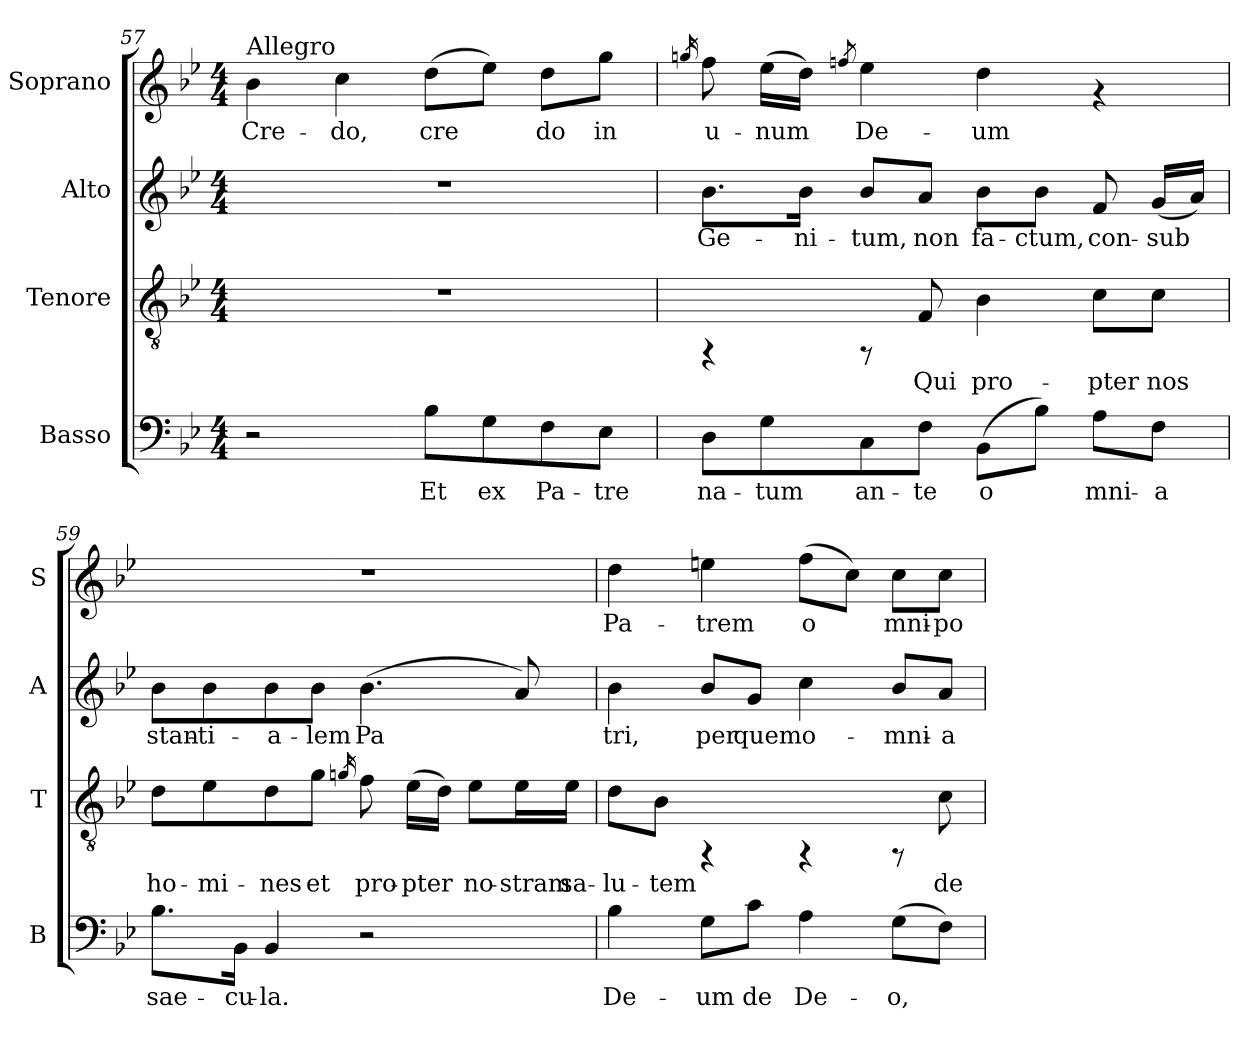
**kern	**text	**kern	**text	**kern	**text	**kern	**text
*part4	*part4	*part3	*part3	*part2	*part2	*part1	*part1
*staff4	*staff4	*staff3	*staff3	*staff2	*staff2	*staff1	*staff1
*I"Basso	*	*I"Tenore	*	*I"Alto	*	*I"Soprano	*
*I'B	*	*I'T	*	*I'A	*	*I'S	*
*clefF4	*	*clefGv2	*	*clefG2	*	*clefG2	*
*k[b-e-]	*	*k[b-e-]	*	*k[b-e-]	*	*k[b-e-]	*
*B-:	*	*B-:	*	*B-:	*	*B-:	*
*M4/4	*	*M4/4	*	*M4/4	*	*M4/4	*
=57	=57	=57	=57	=57	=57	=57	=57
!	!	!	!	!	!	!LO:TX:a:t=Allegro	!
!	!	!	!	!	!	!	!LO:LY:b:cj
2r	.	1r	.	1r	.	4b-\	Cre-
!	!	!	!	!	!	!	!LO:LY:b:cj
.	.	.	.	.	.	4cc\	-do,
!	!LO:LY:b:cj	!	!	!	!	!	!LO:LY:b:cj
8B-\L	Et	.	.	.	.	(>8dd\L	cre-
!	!LO:LY:b:cj	!	!	!	!	!	!LO:LY:b:cj
8G\	ex	.	.	.	.	8ee-\J)	--
!	!LO:LY:b:cj	!	!	!	!	!	!LO:LY:b:cj
8F\	Pa-	.	.	.	.	8dd\L	-do
!	!LO:LY:b:cj	!	!	!	!	!	!LO:LY:b:cj
8E-\J	-tre	.	.	.	.	8gg\J	in
=58	=58	=58	=58	=58	=58	=58	=58
.	.	.	.	.	.	16qggn/	.
!	!LO:LY:b:cj	!	!	!	!LO:LY:b:cj	!	!LO:LY:b:cj
8D\L	na-	4rFF	.	8.b-\L	Ge-	8ff\	u-
!	!LO:LY:b:cj	!	!	!	!	!	!LO:LY:b:cj
8G\	-tum	.	.	.	.	(>16ee-\L	-num
!	!	!	!	!	!LO:LY:b:cj	!	!LO:LY:b:cj
.	.	.	.	16b-\J	-ni-	16dd\J)	.
.	.	.	.	.	.	8qffn/	.
!	!LO:LY:b:cj	!	!	!	!LO:LY:b:cj	!	!LO:LY:b:cj
8C\	an-	8rFF	.	8b-/L	-tum,	4ee-\	De-
!	!LO:LY:b:cj	!	!LO:LY:b:cj	!	!LO:LY:b:cj	!	!
8F\J	-te	8F/	Qui	8a/J	non	.	.
!	!LO:LY:b:cj	!	!LO:LY:b:cj	!	!LO:LY:b:cj	!	!LO:LY:b:cj
(>8BB-\L	o-	4B-\	pro-	8b-\L	fa-	4dd\	-um
!	!LO:LY:b:cj	!	!	!	!LO:LY:b:cj	!	!
8B-\J)	--	.	.	8b-\J	-ctum,	.	.
!	!LO:LY:b:cj	!	!LO:LY:b:cj	!	!LO:LY:b:cj	!	!
8A\L	-mni-	8c\L	-pter	8f/	con-	4rf	.
!	!LO:LY:b:cj	!	!LO:LY:b:cj	!	!LO:LY:b:cj	!	!
8F\J	-a	8c\J	nos	(<16g/L	-sub-	.	.
!	!	!	!	!	!LO:LY:b:cj	!	!
.	.	.	.	16a/J)	--	.	.
=59	=59	=59	=59	=59	=59	=59	=59
!	!LO:LY:b:cj	!	!LO:LY:b:cj	!	!LO:LY:b:cj	!	!
8.B-\L	sae-	8d\L	ho-	8b-\L	-stan-	1r	.
!	!	!	!LO:LY:b:cj	!	!LO:LY:b:cj	!	!
.	.	8e-\	-mi-	8b-\	-ti-	.	.
!	!LO:LY:b:cj	!	!	!	!	!	!
16BB-\J	-cu-	.	.	.	.	.	.
!	!LO:LY:b:cj	!	!LO:LY:b:cj	!	!LO:LY:b:cj	!	!
4BB-/	-la.	8d\	-nes	8b-\	-a-	.	.
!	!	!	!LO:LY:b:cj	!	!LO:LY:b:cj	!	!
.	.	8g\J	et	8b-\J	-lem	.	.
.	.	16qgn/	.	.	.	.	.
!	!	!	!LO:LY:b:cj	!	!LO:LY:b:cj	!	!
2r	.	8f\	pro-	(>4.b-\	Pa-	.	.
!	!	!	!LO:LY:b:cj	!	!	!	!
.	.	(>16e-\L	-pter	.	.	.	.
!	!	!	!LO:LY:b:cj	!	!	!	!
.	.	16d\J)	.	.	.	.	.
!	!	!	!LO:LY:b:cj	!	!	!	!
.	.	8e-\L	no-	.	.	.	.
!	!	!	!LO:LY:b:cj	!	!LO:LY:b:cj	!	!
.	.	16e-\	-stram	8a/)	--	.	.
!	!	!	!LO:LY:b:cj	!	!	!	!
.	.	16e-\J	sa-	.	.	.	.
!!LO:LB:g=z
=60	=60	=60	=60	=60	=60	=60	=60
!	!LO:LY:b:cj	!	!LO:LY:b:cj	!	!LO:LY:b:cj	!	!LO:LY:b:cj
4B-\	De-	8d\L	-lu-	4b-\	-tri,	4dd\	Pa-
!	!	!	!LO:LY:b:cj	!	!	!	!
.	.	8B-\J	-tem	.	.	.	.
!	!LO:LY:b:cj	!	!	!	!LO:LY:b:cj	!	!LO:LY:b:cj
8G\L	-um	4rFF	.	8b-/L	per	4een\	-trem
!	!LO:LY:b:cj	!	!	!	!LO:LY:b:cj	!	!
8c\J	de	.	.	8g/J	quem	.	.
!	!LO:LY:b:cj	!	!	!	!LO:LY:b:cj	!	!LO:LY:b:cj
4A\	De-	4rFF	.	4cc\	o-	(>8ff\L	o-
!	!	!	!	!	!	!	!LO:LY:b:cj
.	.	.	.	.	.	8cc\J)	--
!	!LO:LY:b:cj	!	!	!	!LO:LY:b:cj	!	!LO:LY:b:cj
(>8G\L	-o,	8rFF	.	8b-/L	-mni-	8cc\L	-mni-
!	!LO:LY:b:cj	!	!LO:LY:b:cj	!	!LO:LY:b:cj	!	!LO:LY:b:cj
8F\J)	.	8c\	de-	8a/J	-a	8cc\J	-po-
=	=	=	=	=	=	=	=
*-	*-	*-	*-	*-	*-	*-	*-
